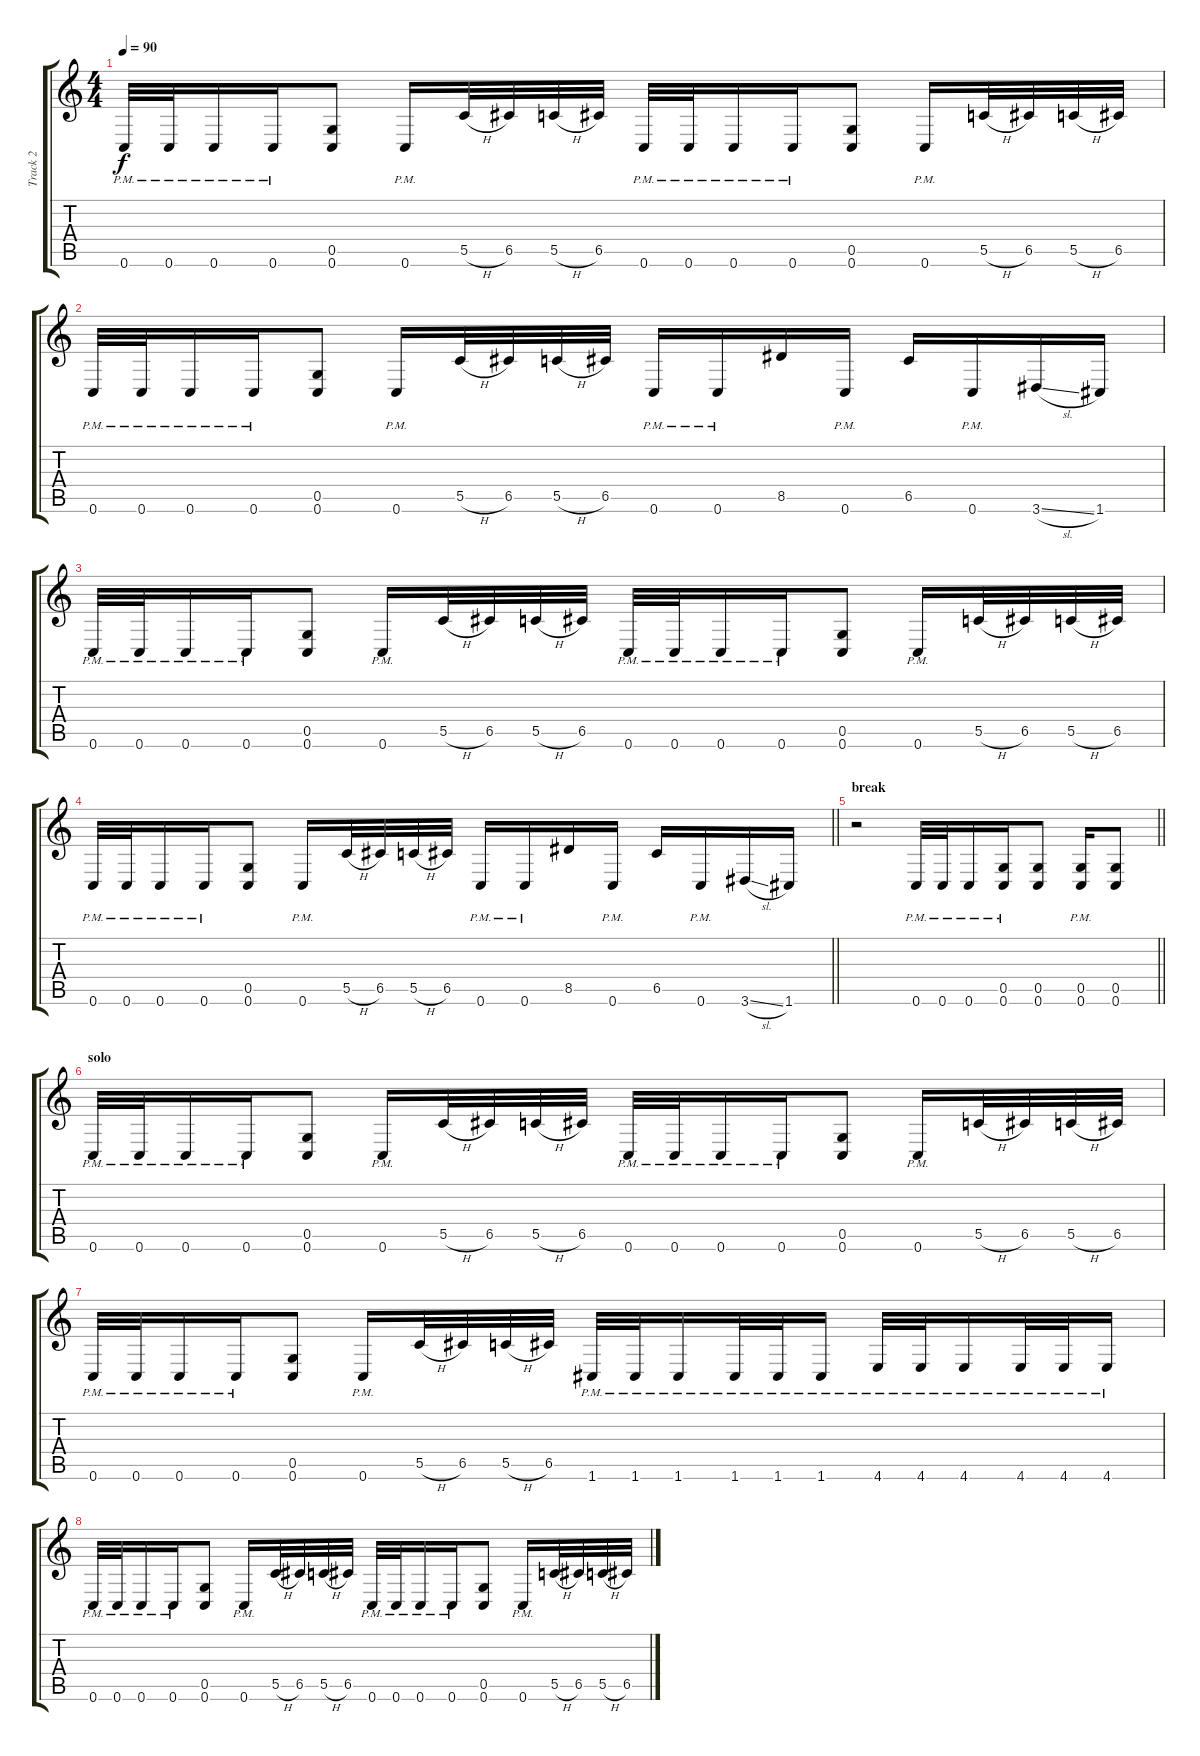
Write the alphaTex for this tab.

\track ("Track 2" "Track 2") {instrument distortionguitar}
\staff {score tabs}
\tuning (D4 A3 F3 C3 G2 C2) {hide}
\ts (4 4)
\tempo 90
\clef g2
\ks c
0.6{pm}.32{dy f} 0.6{pm}.32 0.6{pm}.16 0.6{pm}.16 (0.5 0.6).8 0.6{pm}.16 5.5{h}.32 6.5.32 5.5{h}.32 6.5.32 0.6{pm}.32 0.6{pm}.32 0.6{pm}.16 0.6{pm}.16 (0.5 0.6).8 0.6{pm}.16 5.5{h}.32 6.5.32 5.5{h}.32 6.5.32 |
0.6{pm}.32 0.6{pm}.32 0.6{pm}.16 0.6{pm}.16 (0.5 0.6).8 0.6{pm}.16 5.5{h}.32 6.5.32 5.5{h}.32 6.5.32 0.6{pm}.16 0.6{pm}.16 8.5.16 0.6{pm}.16 6.5.16 0.6{pm}.16 3.6{sl}.16 1.6.16 |
0.6{pm}.32 0.6{pm}.32 0.6{pm}.16 0.6{pm}.16 (0.5 0.6).8 0.6{pm}.16 5.5{h}.32 6.5.32 5.5{h}.32 6.5.32 0.6{pm}.32 0.6{pm}.32 0.6{pm}.16 0.6{pm}.16 (0.5 0.6).8 0.6{pm}.16 5.5{h}.32 6.5.32 5.5{h}.32 6.5.32 |
\barLineRight lightlight
0.6{pm}.32 0.6{pm}.32 0.6{pm}.16 0.6{pm}.16 (0.5 0.6).8 0.6{pm}.16 5.5{h}.32 6.5.32 5.5{h}.32 6.5.32 0.6{pm}.16 0.6{pm}.16 8.5.16 0.6{pm}.16 6.5.16 0.6{pm}.16 3.6{sl}.16 1.6.16 |
\section ("" "break")
\barLineRight lightlight
r.2 0.6{pm}.32 0.6{pm}.32 0.6{pm}.16 (0.5{pm} 0.6{pm}).16 (0.5 0.6).8 (0.5 0.6{pm}).16 (0.5 0.6).8 |
\section ("" "solo")
0.6{pm}.32 0.6{pm}.32 0.6{pm}.16 0.6{pm}.16 (0.5 0.6).8 0.6{pm}.16 5.5{h}.32 6.5.32 5.5{h}.32 6.5.32 0.6{pm}.32 0.6{pm}.32 0.6{pm}.16 0.6{pm}.16 (0.5 0.6).8 0.6{pm}.16 5.5{h}.32 6.5.32 5.5{h}.32 6.5.32 |
0.6{pm}.32 0.6{pm}.32 0.6{pm}.16 0.6{pm}.16 (0.5 0.6).8 0.6{pm}.16 5.5{h}.32 6.5.32 5.5{h}.32 6.5.32 1.6{pm}.32 1.6{pm}.32 1.6{pm}.16 1.6{pm}.32 1.6{pm}.32 1.6{pm}.16 4.6{pm}.32 4.6{pm}.32 4.6{pm}.16 4.6{pm}.32 4.6{pm}.32 4.6{pm}.16 |
0.6{pm}.32 0.6{pm}.32 0.6{pm}.16 0.6{pm}.16 (0.5 0.6).8 0.6{pm}.16 5.5{h}.32 6.5.32 5.5{h}.32 6.5.32 0.6{pm}.32 0.6{pm}.32 0.6{pm}.16 0.6{pm}.16 (0.5 0.6).8 0.6{pm}.16 5.5{h}.32 6.5.32 5.5{h}.32 6.5.32
